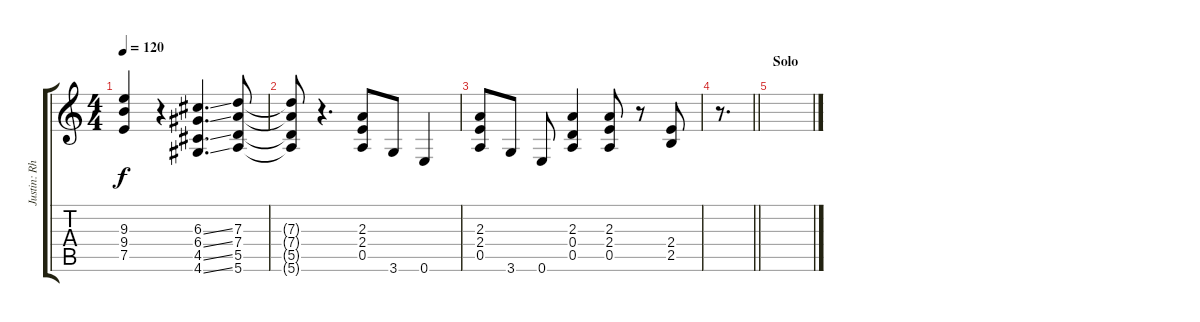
\track ("Justin: Rhythm And Solo Guitar" "Justin: Rh") {instrument distortionguitar}
\staff {score tabs}
\tuning (E4 B3 G3 D3 A2 E2) {hide}
\ts (4 4)
\tempo 120
\clef g2
\ks c
(9.3 9.4 7.5).4{dy f} r.4 (6.3{ss} 6.4{ss} 4.5{ss} 4.6{ss}).4{d} (7.3 7.4 5.5 5.6).8 |
(7.3{t} 7.4{t} 5.5{t} 5.6{t}).8 r.4{d} (2.3 2.4 0.5).8 3.6.8 0.6.4 |
(2.3 2.4 0.5).8 3.6.8 0.6.8 (2.3 0.4 0.5).4 (2.3 2.4 0.5).8 r.8 (2.4 2.5).8 |
\barLineRight lightlight
r.8{d} |
\section ("" "Solo")
